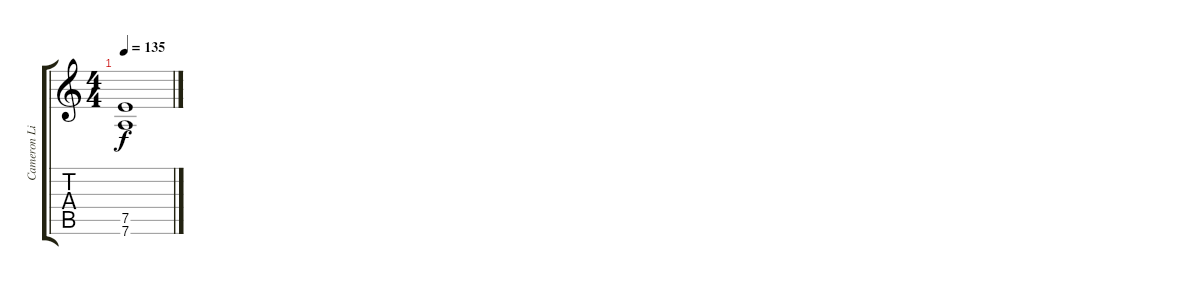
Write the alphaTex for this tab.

\track ("Cameron Liddell" "Cameron Li") {instrument distortionguitar}
\staff {score tabs}
\tuning (E4 B3 G3 D3 A2 D2) {hide}
\ts (4 4)
\tempo 135
\clef g2
\ks c
(7.5{t} 7.6{t}).1{dy f}
